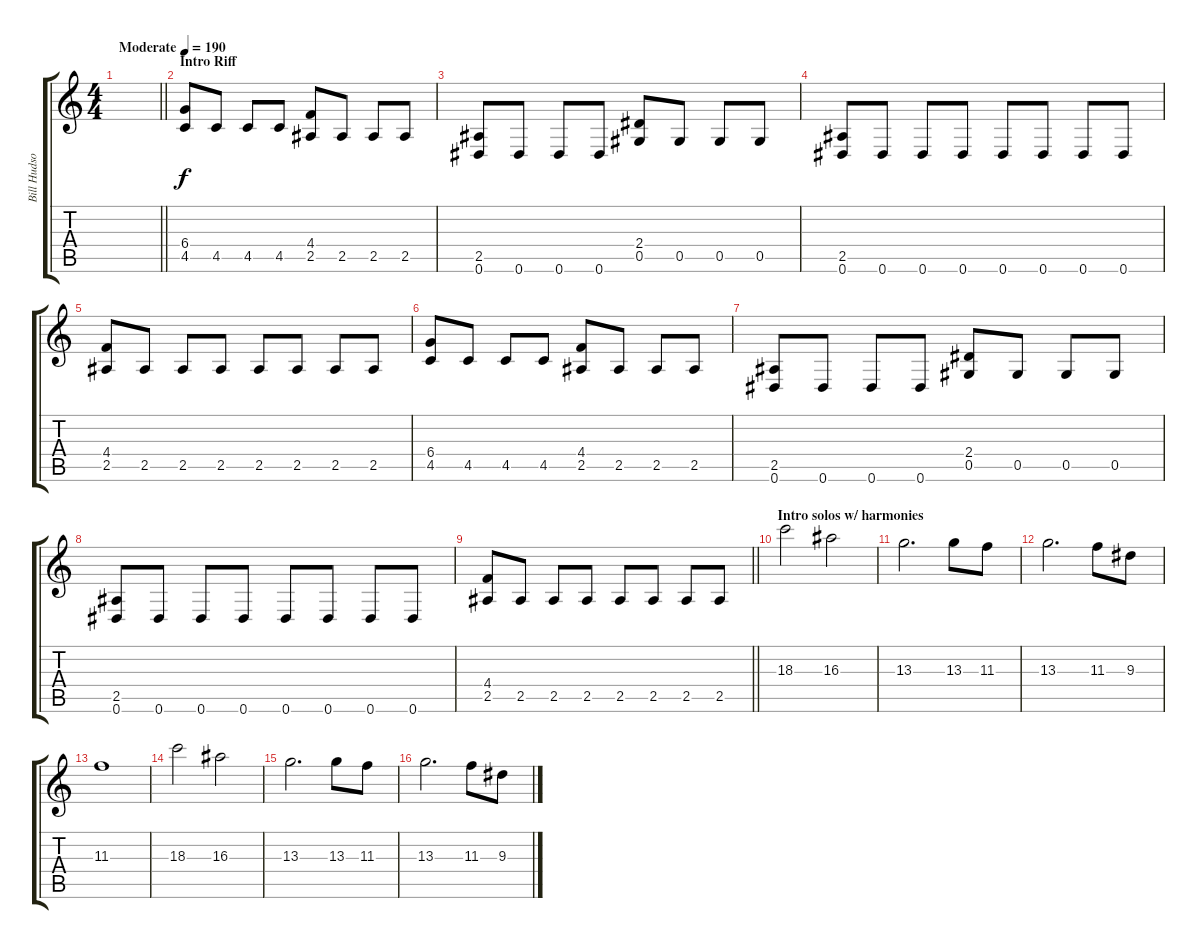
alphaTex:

\track ("Bill Hudson" "Bill Hudso") {instrument distortionguitar}
\staff {score tabs}
\tuning (Eb4 Bb3 Gb3 Db3 Ab2 Eb2) {hide}
\ts (4 4)
\tempo (190 "Moderate")
\clef g2
\barLineRight lightlight
\ks c
|
\section ("" "Intro Riff")
(6.4 4.5).8 4.5.8 4.5.8 4.5.8 (4.4 2.5).8 2.5.8 2.5.8 2.5.8 |
(2.5 0.6).8 0.6.8 0.6.8 0.6.8 (2.4 0.5).8 0.5.8 0.5.8 0.5.8 |
(2.5 0.6).8 0.6.8 0.6.8 0.6.8 0.6.8 0.6.8 0.6.8 0.6.8 |
(4.4 2.5).8 2.5.8 2.5.8 2.5.8 2.5.8 2.5.8 2.5.8 2.5.8 |
(6.4 4.5).8 4.5.8 4.5.8 4.5.8 (4.4 2.5).8 2.5.8 2.5.8 2.5.8 |
(2.5 0.6).8 0.6.8 0.6.8 0.6.8 (2.4 0.5).8 0.5.8 0.5.8 0.5.8 |
(2.5 0.6).8 0.6.8 0.6.8 0.6.8 0.6.8 0.6.8 0.6.8 0.6.8 |
\barLineRight lightlight
(4.4 2.5).8 2.5.8 2.5.8 2.5.8 2.5.8 2.5.8 2.5.8 2.5.8 |
\section ("" "Intro solos w/ harmonies")
18.3.2 16.3.2 |
13.3.2{d} 13.3.8 11.3.8 |
13.3.2{d} 11.3.8 9.3.8 |
11.3.1 |
18.3.2 16.3.2 |
13.3.2{d} 13.3.8 11.3.8 |
13.3.2{d} 11.3.8 9.3.8
